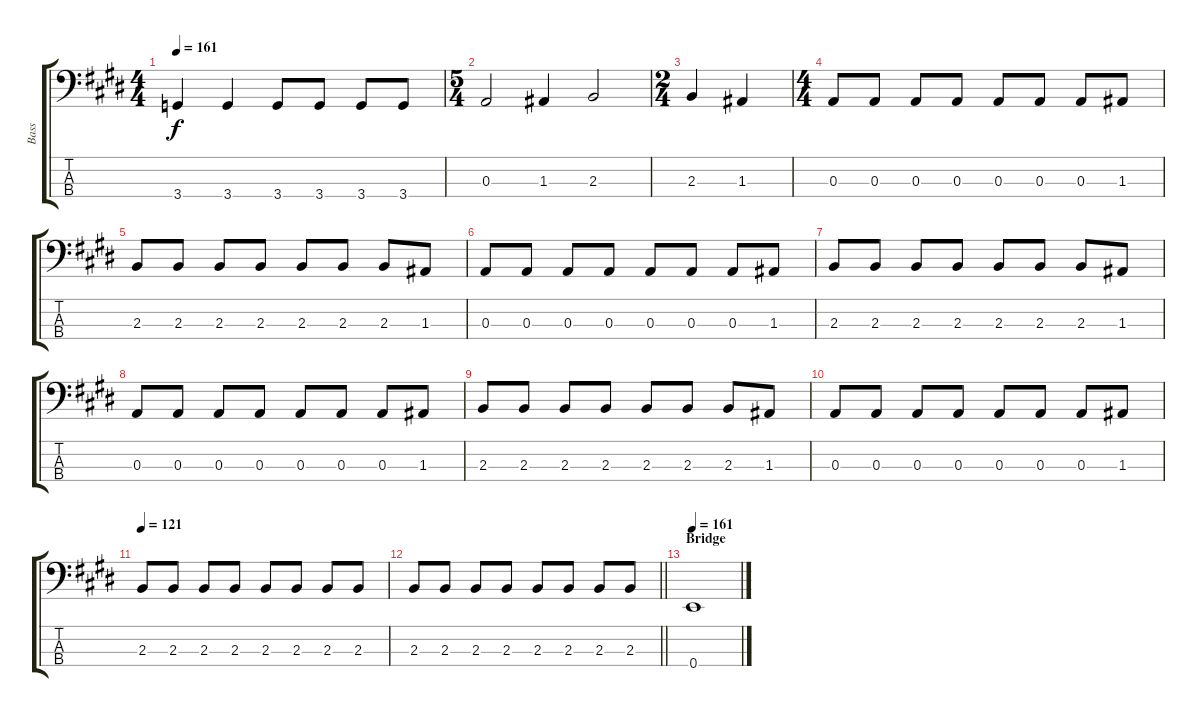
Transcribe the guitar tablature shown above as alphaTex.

\track ("Bass" "Bass") {instrument electricbassfinger}
\staff {score tabs}
\tuning (G2 D2 A1 E1) {hide}
\ts (4 4)
\tempo 161
\clef f4
\ks e
3.4.4{dy f} 3.4.4 3.4.8 3.4.8 3.4.8 3.4.8 |
\ts (5 4)
0.3.2 1.3.4 2.3.2 |
\ts (2 4)
2.3.4 1.3.4 |
\ts (4 4)
0.3.8 0.3.8 0.3.8 0.3.8 0.3.8 0.3.8 0.3.8 1.3.8 |
2.3.8 2.3.8 2.3.8 2.3.8 2.3.8 2.3.8 2.3.8 1.3.8 |
0.3.8 0.3.8 0.3.8 0.3.8 0.3.8 0.3.8 0.3.8 1.3.8 |
2.3.8 2.3.8 2.3.8 2.3.8 2.3.8 2.3.8 2.3.8 1.3.8 |
0.3.8 0.3.8 0.3.8 0.3.8 0.3.8 0.3.8 0.3.8 1.3.8 |
2.3.8 2.3.8 2.3.8 2.3.8 2.3.8 2.3.8 2.3.8 1.3.8 |
0.3.8 0.3.8 0.3.8 0.3.8 0.3.8 0.3.8 0.3.8 1.3.8 |
\tempo 121
2.3.8 2.3.8 2.3.8 2.3.8 2.3.8 2.3.8 2.3.8 2.3.8 |
\barLineRight lightlight
2.3.8 2.3.8 2.3.8 2.3.8 2.3.8 2.3.8 2.3.8 2.3.8 |
\section ("" "Bridge")
\tempo 161
0.4.1
